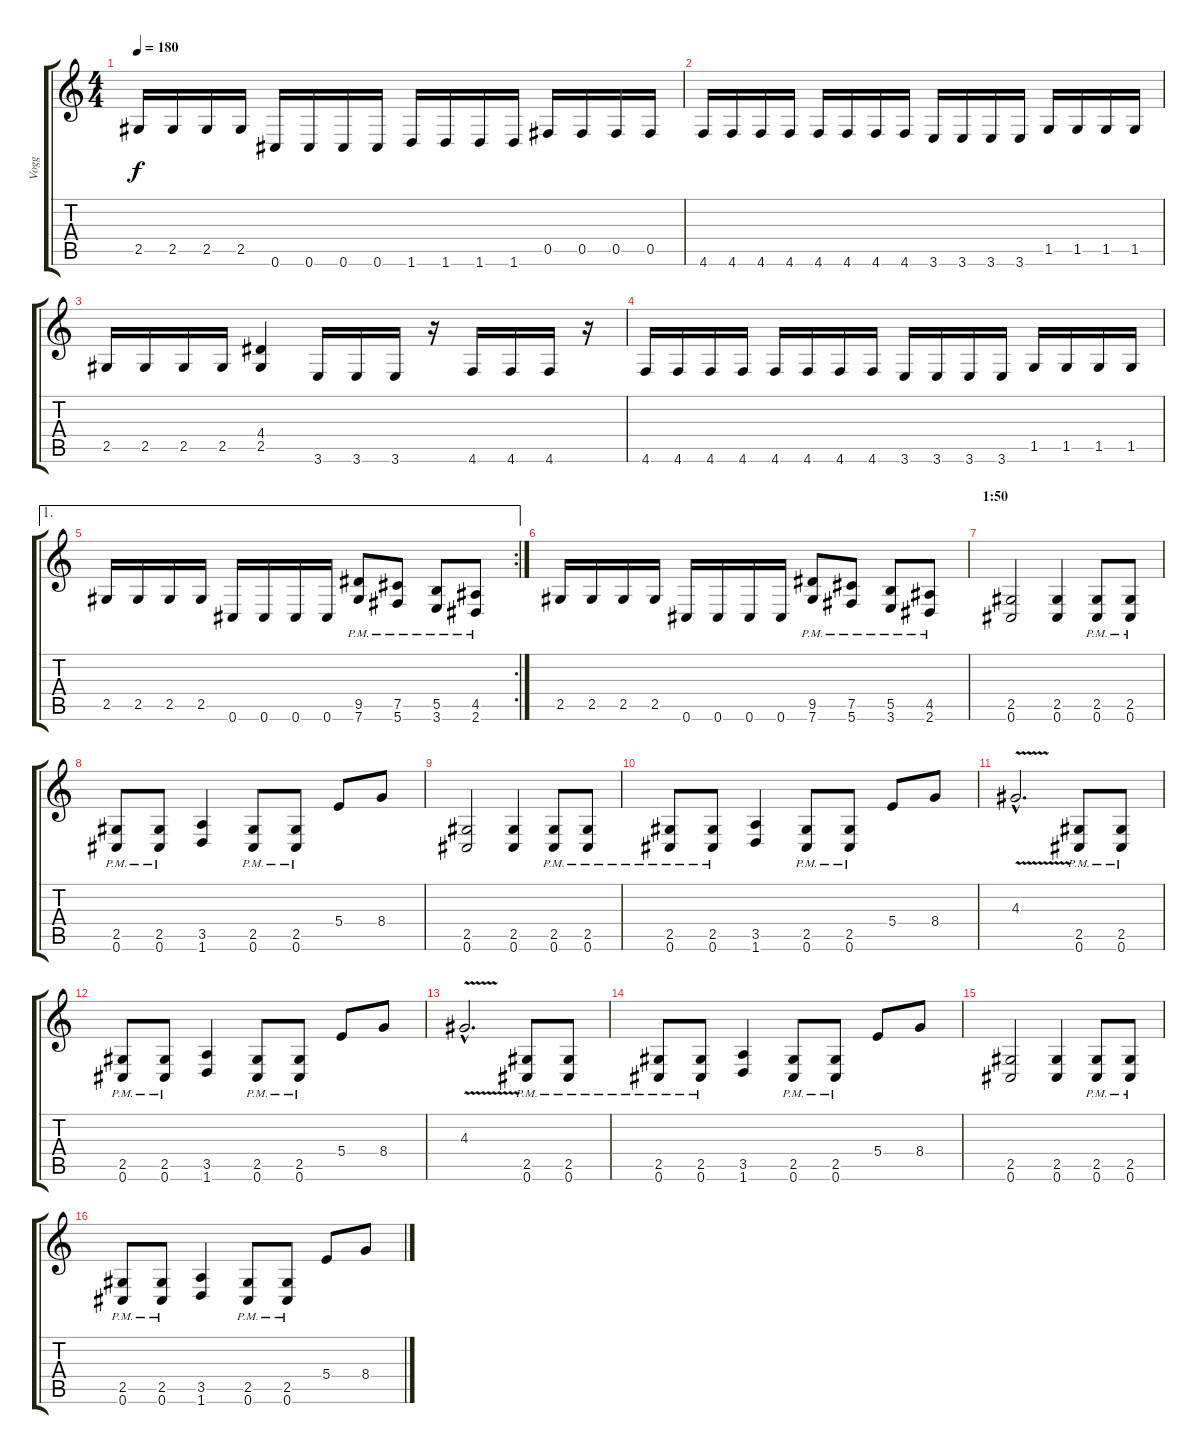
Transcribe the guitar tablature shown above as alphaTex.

\track ("Vogg" "Vogg") {instrument distortionguitar}
\staff {score tabs}
\tuning (Db4 Ab3 E3 B2 Gb2 Db2) {hide}
\ts (4 4)
\tempo 180
\clef g2
\ks c
2.5.16{dy f} 2.5.16 2.5.16 2.5.16 0.6.16 0.6.16 0.6.16 0.6.16 1.6.16 1.6.16 1.6.16 1.6.16 0.5.16 0.5.16 0.5.16 0.5.16 |
4.6.16 4.6.16 4.6.16 4.6.16 4.6.16 4.6.16 4.6.16 4.6.16 3.6.16 3.6.16 3.6.16 3.6.16 1.5.16 1.5.16 1.5.16 1.5.16 |
2.5.16 2.5.16 2.5.16 2.5.16 (4.4 2.5).4 3.6.16 3.6.16 3.6.16 r.16 4.6.16 4.6.16 4.6.16 r.16 |
4.6.16 4.6.16 4.6.16 4.6.16 4.6.16 4.6.16 4.6.16 4.6.16 3.6.16 3.6.16 3.6.16 3.6.16 1.5.16 1.5.16 1.5.16 1.5.16 |
\ae 1
\rc 2
2.5.16 2.5.16 2.5.16 2.5.16 0.6.16 0.6.16 0.6.16 0.6.16 (9.5{pm} 7.6{pm}).8 (7.5{pm} 5.6{pm}).8 (5.5{pm} 3.6{pm}).8 (4.5{pm} 2.6{pm}).8 |
2.5.16 2.5.16 2.5.16 2.5.16 0.6.16 0.6.16 0.6.16 0.6.16 (9.5{pm} 7.6{pm}).8 (7.5{pm} 5.6{pm}).8 (5.5{pm} 3.6{pm}).8 (4.5{pm} 2.6{pm}).8 |
\section ("" "1:50")
(2.5 0.6).2 (2.5 0.6).4 (2.5{pm} 0.6{pm}).8 (2.5{pm} 0.6{pm}).8 |
(2.5{pm} 0.6{pm}).8 (2.5{pm} 0.6{pm}).8 (3.5 1.6).4 (2.5{pm} 0.6{pm}).8 (2.5{pm} 0.6{pm}).8 5.4.8 8.4.8 |
(2.5 0.6).2 (2.5 0.6).4 (2.5{pm} 0.6{pm}).8 (2.5{pm} 0.6{pm}).8 |
(2.5{pm} 0.6{pm}).8 (2.5{pm} 0.6{pm}).8 (3.5 1.6).4 (2.5{pm} 0.6{pm}).8 (2.5{pm} 0.6{pm}).8 5.4.8 8.4.8 |
4.3{v hac}.2{d} (2.5{pm} 0.6{pm}).8 (2.5{pm} 0.6{pm}).8 |
(2.5{pm} 0.6{pm}).8 (2.5{pm} 0.6{pm}).8 (3.5 1.6).4 (2.5{pm} 0.6{pm}).8 (2.5{pm} 0.6{pm}).8 5.4.8 8.4.8 |
4.3{v hac}.2{d} (2.5{pm} 0.6{pm}).8 (2.5{pm} 0.6{pm}).8 |
(2.5{pm} 0.6{pm}).8 (2.5{pm} 0.6{pm}).8 (3.5 1.6).4 (2.5{pm} 0.6{pm}).8 (2.5{pm} 0.6{pm}).8 5.4.8 8.4.8 |
(2.5 0.6).2 (2.5 0.6).4 (2.5{pm} 0.6{pm}).8 (2.5{pm} 0.6{pm}).8 |
(2.5{pm} 0.6{pm}).8 (2.5{pm} 0.6{pm}).8 (3.5 1.6).4 (2.5{pm} 0.6{pm}).8 (2.5{pm} 0.6{pm}).8 5.4.8 8.4.8
